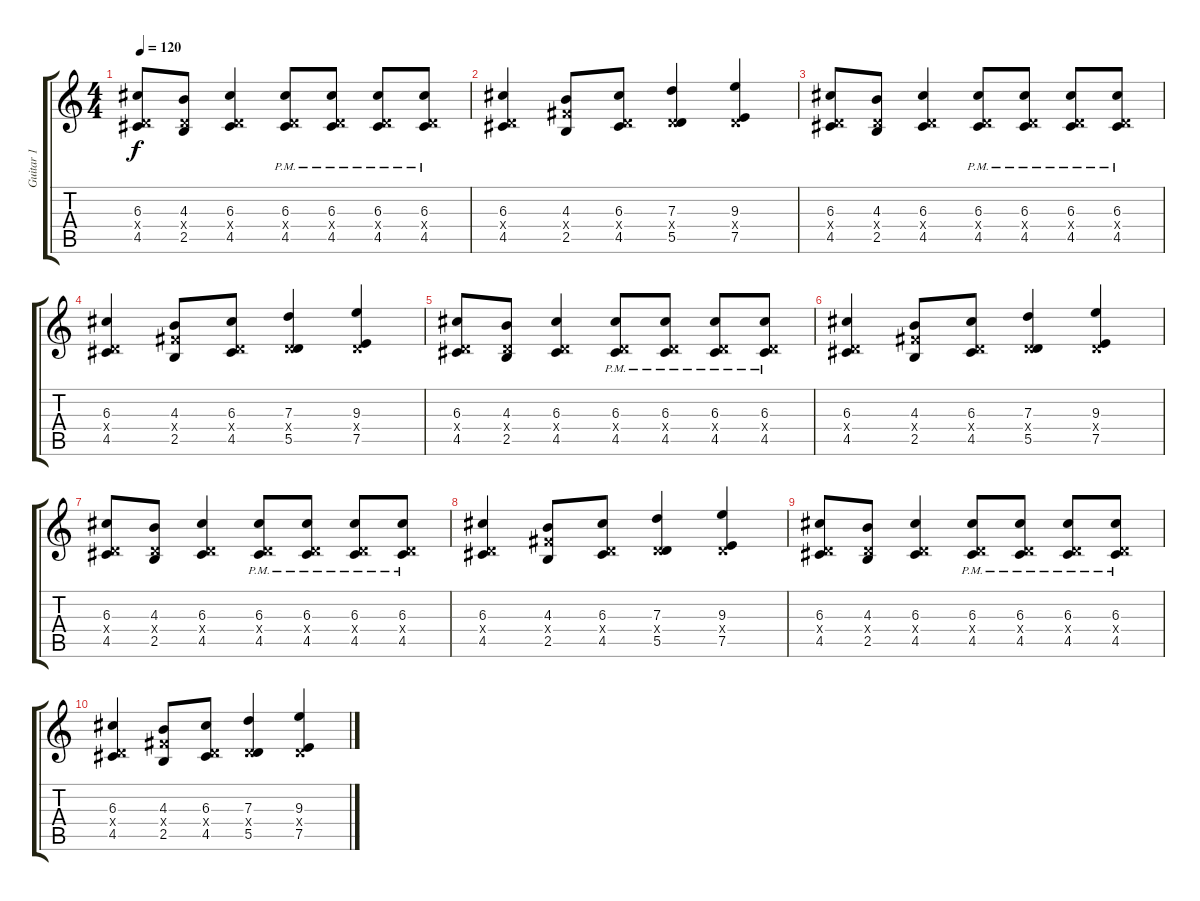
\track ("Guitar 1" "Guitar 1") {instrument distortionguitar}
\staff {score tabs}
\tuning (E4 B3 G3 D3 A2 E2) {hide}
\ts (4 4)
\tempo 120
\clef g2
\ks c
(6.3 0.4{x} 4.5).8{dy f} (4.3 0.4{x} 2.5).8 (6.3 0.4{x} 4.5).4 (6.3{pm} 0.4{x} 4.5{pm}).8 (6.3{pm} 0.4{x} 4.5{pm}).8 (6.3{pm} 0.4{x} 4.5{pm}).8 (6.3{pm} 0.4{x} 4.5{pm}).8 |
(6.3 0.4{x} 4.5).4 (4.3 4.4{x} 2.5).8 (6.3 0.4{x} 4.5).8 (7.3 0.4{x} 5.5).4 (9.3 0.4{x} 7.5).4 |
(6.3 0.4{x} 4.5).8 (4.3 0.4{x} 2.5).8 (6.3 0.4{x} 4.5).4 (6.3{pm} 0.4{x} 4.5{pm}).8 (6.3{pm} 0.4{x} 4.5{pm}).8 (6.3{pm} 0.4{x} 4.5{pm}).8 (6.3{pm} 0.4{x} 4.5{pm}).8 |
(6.3 0.4{x} 4.5).4 (4.3 4.4{x} 2.5).8 (6.3 0.4{x} 4.5).8 (7.3 0.4{x} 5.5).4 (9.3 0.4{x} 7.5).4 |
(6.3 0.4{x} 4.5).8 (4.3 0.4{x} 2.5).8 (6.3 0.4{x} 4.5).4 (6.3{pm} 0.4{x} 4.5{pm}).8 (6.3{pm} 0.4{x} 4.5{pm}).8 (6.3{pm} 0.4{x} 4.5{pm}).8 (6.3{pm} 0.4{x} 4.5{pm}).8 |
(6.3 0.4{x} 4.5).4 (4.3 4.4{x} 2.5).8 (6.3 0.4{x} 4.5).8 (7.3 0.4{x} 5.5).4 (9.3 0.4{x} 7.5).4 |
(6.3 0.4{x} 4.5).8 (4.3 0.4{x} 2.5).8 (6.3 0.4{x} 4.5).4 (6.3{pm} 0.4{x} 4.5{pm}).8 (6.3{pm} 0.4{x} 4.5{pm}).8 (6.3{pm} 0.4{x} 4.5{pm}).8 (6.3{pm} 0.4{x} 4.5{pm}).8 |
(6.3 0.4{x} 4.5).4 (4.3 4.4{x} 2.5).8 (6.3 0.4{x} 4.5).8 (7.3 0.4{x} 5.5).4 (9.3 0.4{x} 7.5).4 |
(6.3 0.4{x} 4.5).8 (4.3 0.4{x} 2.5).8 (6.3 0.4{x} 4.5).4 (6.3{pm} 0.4{x} 4.5{pm}).8 (6.3{pm} 0.4{x} 4.5{pm}).8 (6.3{pm} 0.4{x} 4.5{pm}).8 (6.3{pm} 0.4{x} 4.5{pm}).8 |
(6.3 0.4{x} 4.5).4 (4.3 4.4{x} 2.5).8 (6.3 0.4{x} 4.5).8 (7.3 0.4{x} 5.5).4 (9.3 0.4{x} 7.5).4
